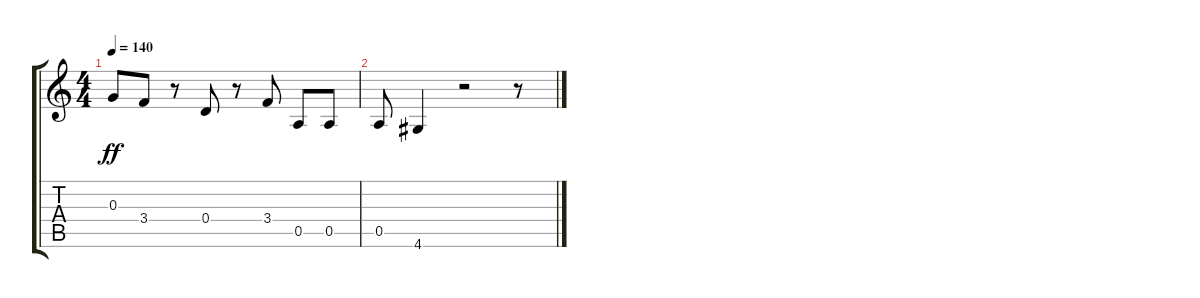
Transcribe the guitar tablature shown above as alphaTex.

\track "" {instrument distortionguitar}
\staff {score tabs}
\tuning (E4 B3 G3 D3 A2 E2) {hide}
\ts (4 4)
\tempo 140
\clef g2
\ks c
0.3.8{dy ff} 3.4.8 r.8 0.4.8 r.8 3.4.8 0.5.8 0.5.8 |
0.5.8 4.6.4 r.2 r.8
